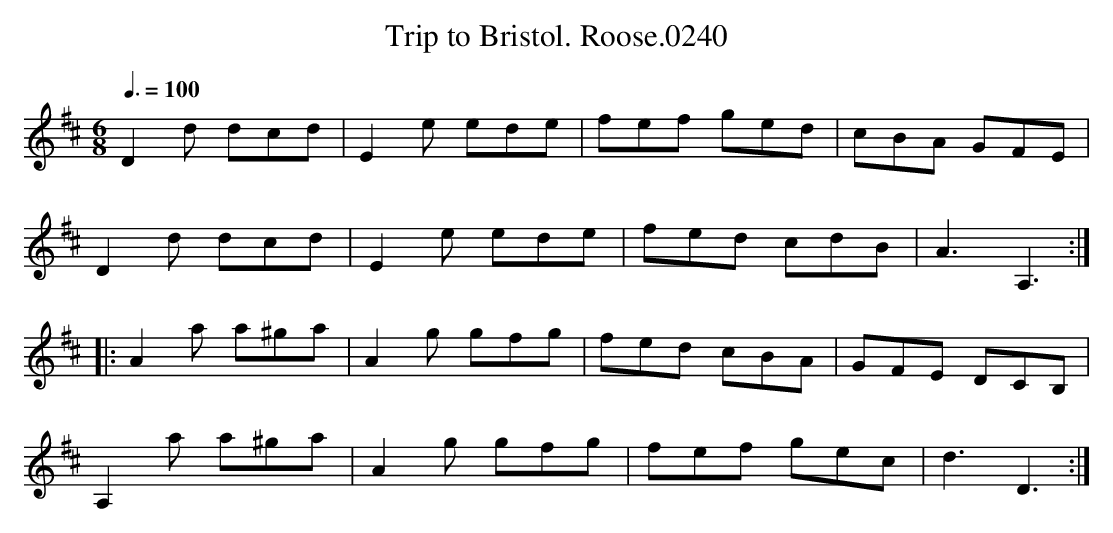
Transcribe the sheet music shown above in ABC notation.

X:1
T:Trip to Bristol. Roose.0240
M:6/8
L:1/8
Q:3/8=100
K:D
D2d dcd|E2e ede|fef ged|cBA GFE|
D2d dcd|E2e ede|fed cdB|A3 A,3:|
|:A2a a^ga|A2g gfg|fed cBA|GFE DCB,|
A,2a a^ga|A2g gfg|fef gec|d3 D3:|
